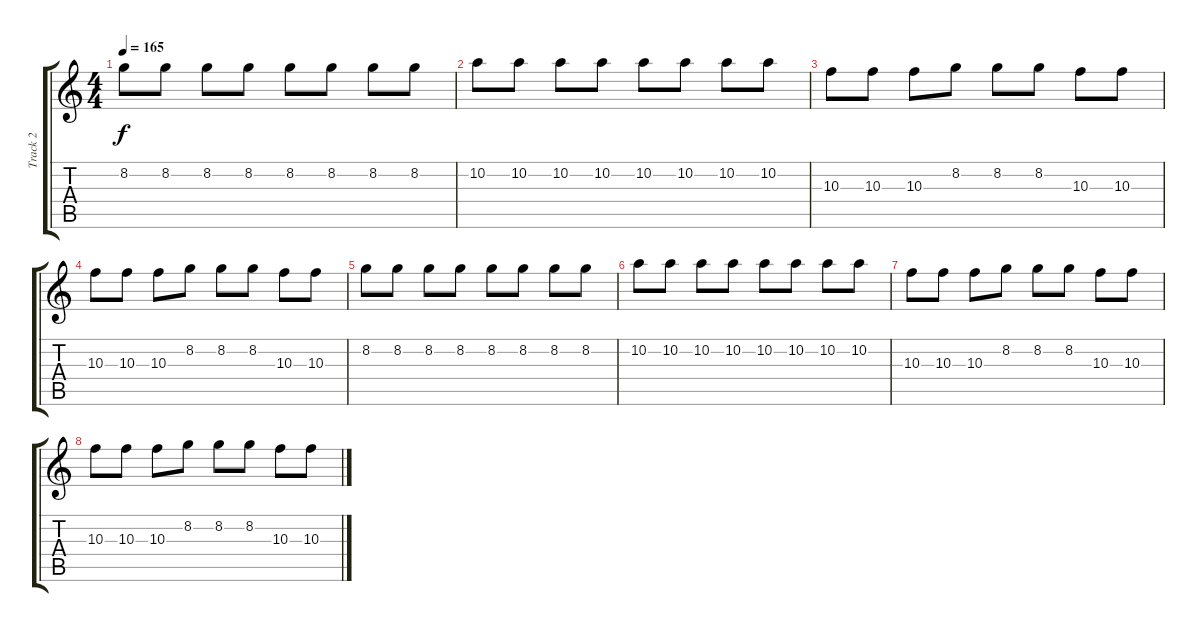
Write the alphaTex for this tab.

\track ("Track 2" "Track 2") {instrument distortionguitar}
\staff {score tabs}
\tuning (E4 B3 G3 D3 A2 D2) {hide}
\ts (4 4)
\tempo 165
\clef g2
\ks c
8.2.8{dy f} 8.2.8 8.2.8 8.2.8 8.2.8 8.2.8 8.2.8 8.2.8 |
10.2.8 10.2.8 10.2.8 10.2.8 10.2.8 10.2.8 10.2.8 10.2.8 |
10.3.8 10.3.8 10.3.8 8.2.8 8.2.8 8.2.8 10.3.8 10.3.8 |
10.3.8 10.3.8 10.3.8 8.2.8 8.2.8 8.2.8 10.3.8 10.3.8 |
8.2.8 8.2.8 8.2.8 8.2.8 8.2.8 8.2.8 8.2.8 8.2.8 |
10.2.8 10.2.8 10.2.8 10.2.8 10.2.8 10.2.8 10.2.8 10.2.8 |
10.3.8 10.3.8 10.3.8 8.2.8 8.2.8 8.2.8 10.3.8 10.3.8 |
10.3.8 10.3.8 10.3.8 8.2.8 8.2.8 8.2.8 10.3.8 10.3.8
